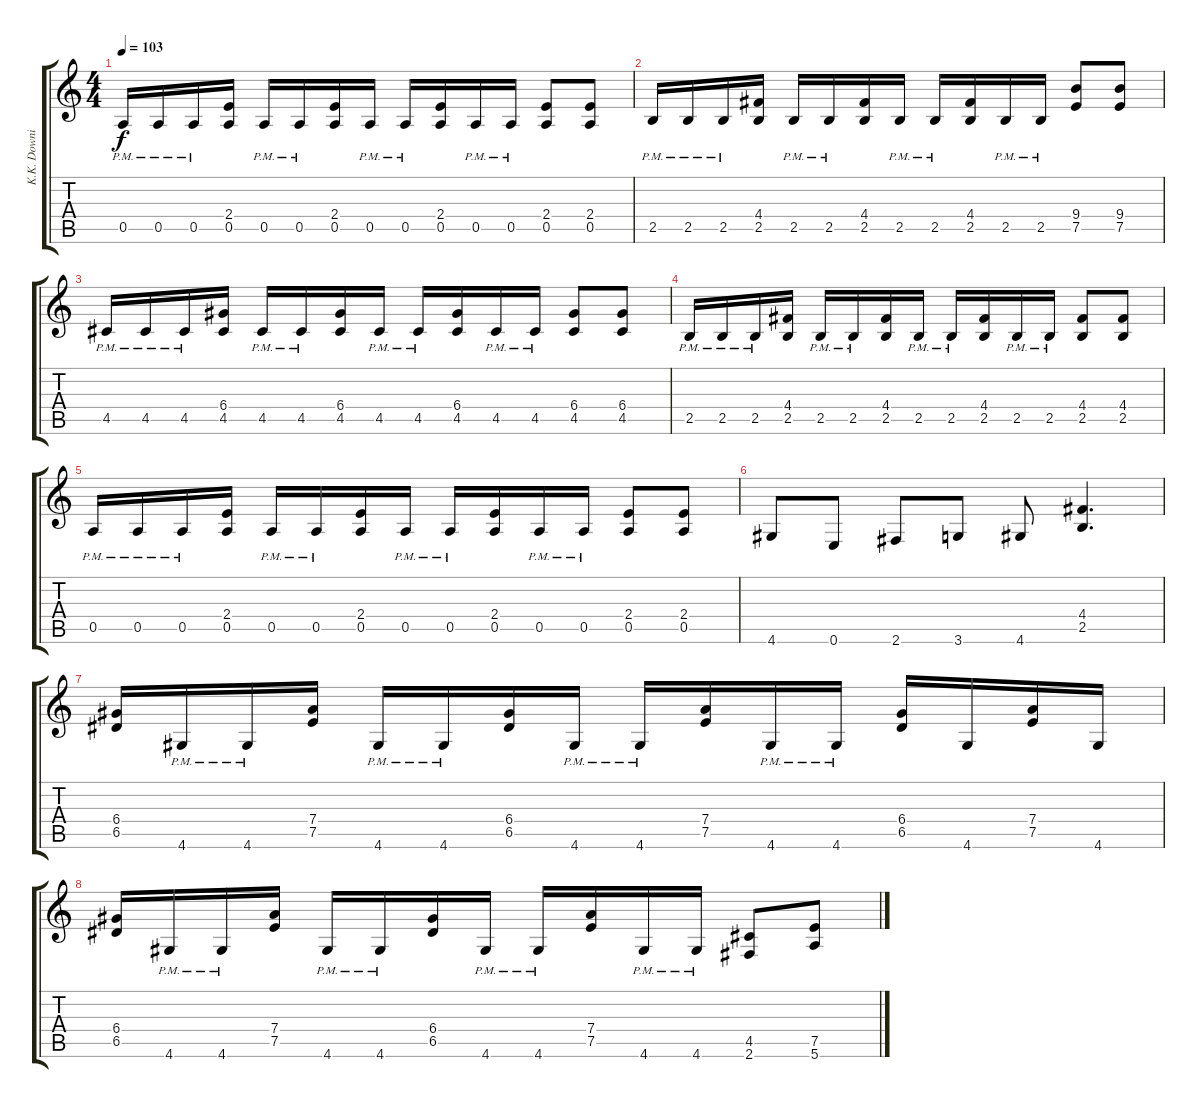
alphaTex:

\track ("K.K. Downing" "K.K. Downi") {instrument distortionguitar}
\staff {score tabs}
\tuning (E4 B3 G3 D3 A2 E2) {hide}
\ts (4 4)
\tempo 103
\clef g2
\ks c
0.5{pm}.16{dy f} 0.5{pm}.16 0.5{pm}.16 (2.4 0.5).16 0.5{pm}.16 0.5{pm}.16 (2.4 0.5).16 0.5{pm}.16 0.5{pm}.16 (2.4 0.5).16 0.5{pm}.16 0.5{pm}.16 (2.4 0.5).8 (2.4 0.5).8 |
2.5{pm}.16 2.5{pm}.16 2.5{pm}.16 (4.4 2.5).16 2.5{pm}.16 2.5{pm}.16 (4.4 2.5).16 2.5{pm}.16 2.5{pm}.16 (4.4 2.5).16 2.5{pm}.16 2.5{pm}.16 (9.4 7.5).8 (9.4 7.5).8 |
4.5{pm}.16 4.5{pm}.16 4.5{pm}.16 (6.4 4.5).16 4.5{pm}.16 4.5{pm}.16 (6.4 4.5).16 4.5{pm}.16 4.5{pm}.16 (6.4 4.5).16 4.5{pm}.16 4.5{pm}.16 (6.4 4.5).8 (6.4 4.5).8 |
2.5{pm}.16 2.5{pm}.16 2.5{pm}.16 (4.4 2.5).16 2.5{pm}.16 2.5{pm}.16 (4.4 2.5).16 2.5{pm}.16 2.5{pm}.16 (4.4 2.5).16 2.5{pm}.16 2.5{pm}.16 (4.4 2.5).8 (4.4 2.5).8 |
0.5{pm}.16 0.5{pm}.16 0.5{pm}.16 (2.4 0.5).16 0.5{pm}.16 0.5{pm}.16 (2.4 0.5).16 0.5{pm}.16 0.5{pm}.16 (2.4 0.5).16 0.5{pm}.16 0.5{pm}.16 (2.4 0.5).8 (2.4 0.5).8 |
4.6.8 0.6.8 2.6.8 3.6.8 4.6.8 (4.4 2.5).4{d} |
(6.4 6.5).16 4.6{pm}.16 4.6{pm}.16 (7.4 7.5).16 4.6{pm}.16 4.6{pm}.16 (6.4 6.5).16 4.6{pm}.16 4.6{pm}.16 (7.4 7.5).16 4.6{pm}.16 4.6{pm}.16 (6.4 6.5).16 4.6.16 (7.4 7.5).16 4.6.16 |
(6.4 6.5).16 4.6{pm}.16 4.6{pm}.16 (7.4 7.5).16 4.6{pm}.16 4.6{pm}.16 (6.4 6.5).16 4.6{pm}.16 4.6{pm}.16 (7.4 7.5).16 4.6{pm}.16 4.6{pm}.16 (4.5 2.6).8 (7.5 5.6).8
